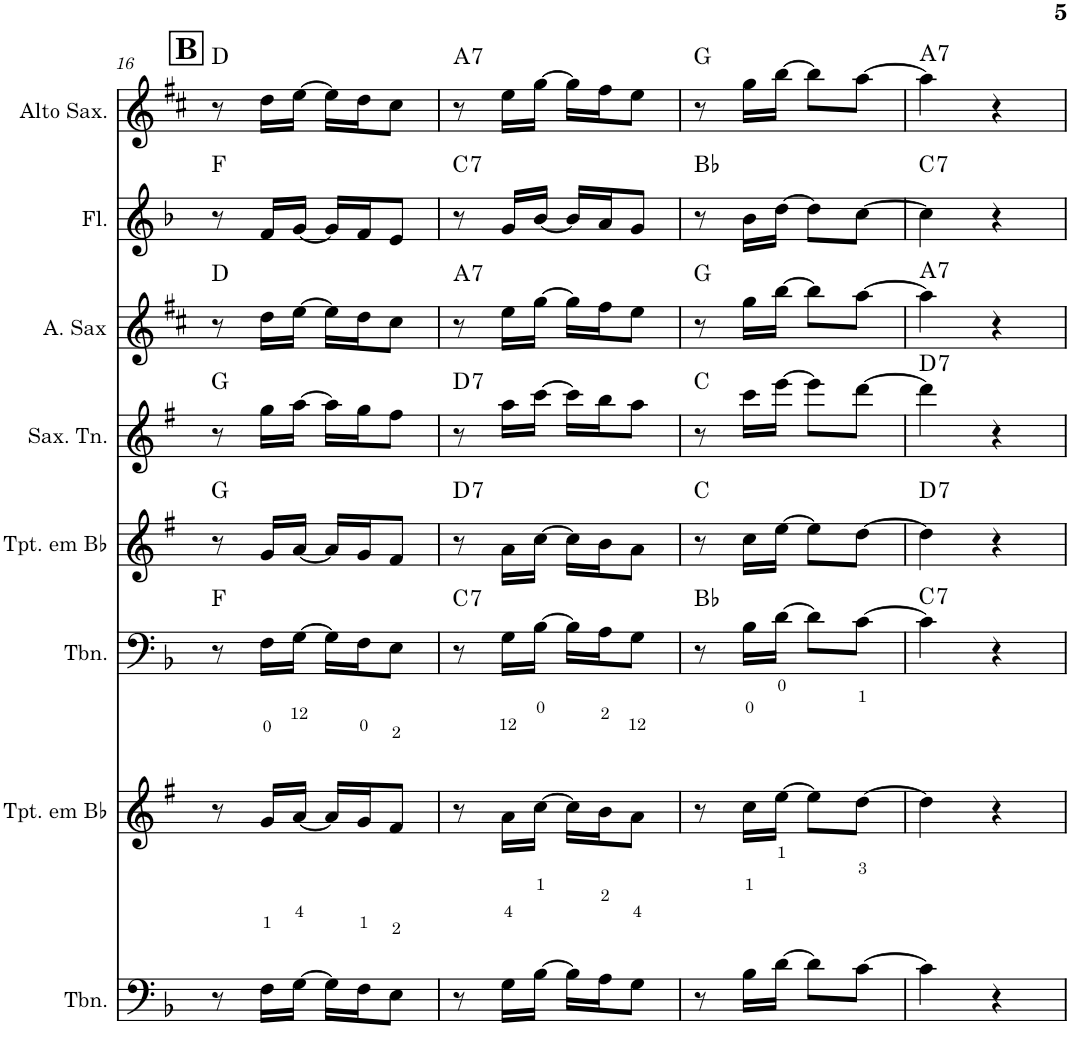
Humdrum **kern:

**kern	**kern	**kern	**harte	**kern	**harte	**kern	**harte	**kern	**kern	**harte	**kern	**harte
*part8	*part7	*part6	*part6	*part5	*part5	*part4	*part4	*part3	*part2	*part2	*part1	*part1
*staff8	*staff7	*staff6	*	*staff5	*	*staff4	*	*staff3	*staff2	*	*staff1	*
*I"Trombone	*I"Trompete em Bb	*I"Trombone	*	*I"Trompete em Bb	*	*I"Saxofone Tenor	*	*I"Saxofone Alto	*I"Flauta Transversal	*	*I"Saxofone Alto	*
*I'Tbn.	*I'Tpt. em Bb	*I'Tbn.	*	*I'Tpt. em Bb	*	*I'Sax. Tn.	*	*	*I'Fl.	*	*	*
!!LO:PB:g=z
*clefF4	*clefG2	*clefF4	*	*clefG2	*	*clefG2	*	*clefG2	*clefG2	*	*clefG2	*
*	*Trd1c2	*	*	*Trd1c2	*	*Trd8c14	*	*Trd5c9	*	*	*Trd5c9	*
*k[b-]	*k[f#]	*k[b-]	*	*k[f#]	*	*k[f#]	*	*k[f#c#]	*k[b-]	*	*k[f#c#]	*
*F:	*G:	*F:	*	*G:	*	*G:	*	*D:	*F:	*	*D:	*
*M2/4	*M2/4	*M2/4	*	*M2/4	*	*M2/4	*	*M2/4	*M2/4	*	*M2/4	*
!!LO:REH:place=s1:a:B:cj:fs=14:t=B
=16	=16	=16	=16	=16	=16	=16	=16	=16	=16	=16	=16	=16
8r	8r	8r	F:maj	8r	G:maj	8r	G:maj	8r	8r	F:maj	8r	D:maj
16F\LL	16g/LL	16F\LL	.	16g/LL	.	16gg\LL	.	16dd\LL	16f/LL	.	16dd\LL	.
[16G\JJ	[16a/JJ	[16G\JJ	.	[16a/JJ	.	[16aa\JJ	.	[16ee\JJ	[16g/JJ	.	[16ee\JJ	.
16G\LL]	16a/LL]	16G\LL]	.	16a/LL]	.	16aa\LL]	.	16ee\LL]	16g/LL]	.	16ee\LL]	.
16F\J	16g/J	16F\J	.	16g/J	.	16gg\J	.	16dd\J	16f/J	.	16dd\J	.
8E\J	8f#/J	8E\J	.	8f#/J	.	8ff#\J	.	8cc#\J	8e/J	.	8cc#\J	.
=17	=17	=17	=17	=17	=17	=17	=17	=17	=17	=17	=17	=17
!	!	!	!LO:H:kt=7	!	!LO:H:kt=7	!	!LO:H:kt=7	!	!	!LO:H:kt=7	!	!LO:H:kt=7
8r	8r	8r	C:7	8r	D:7	8r	D:7	8r	8r	C:7	8r	A:7
16G\LL	16a\LL	16G\LL	.	16a\LL	.	16aa\LL	.	16ee\LL	16g/LL	.	16ee\LL	.
[16B-\JJ	[16cc\JJ	[16B-\JJ	.	[16cc\JJ	.	[16ccc\JJ	.	[16gg\JJ	[16b-/JJ	.	[16gg\JJ	.
16B-\LL]	16cc\LL]	16B-\LL]	.	16cc\LL]	.	16ccc\LL]	.	16gg\LL]	16b-/LL]	.	16gg\LL]	.
16A\J	16b\J	16A\J	.	16b\J	.	16bb\J	.	16ff#\J	16a/J	.	16ff#\J	.
8G\J	8a\J	8G\J	.	8a\J	.	8aa\J	.	8ee\J	8g/J	.	8ee\J	.
=18	=18	=18	=18	=18	=18	=18	=18	=18	=18	=18	=18	=18
8r	8r	8r	Bb:maj	8r	C:maj	8r	C:maj	8r	8r	Bb:maj	8r	G:maj
16B-\LL	16cc\LL	16B-\LL	.	16cc\LL	.	16ccc\LL	.	16gg\LL	16b-\LL	.	16gg\LL	.
[16d\JJ	[16ee\JJ	[16d\JJ	.	[16ee\JJ	.	[16eee\JJ	.	[16bb\JJ	[16dd\JJ	.	[16bb\JJ	.
8d\L]	8ee\L]	8d\L]	.	8ee\L]	.	8eee\L]	.	8bb\L]	8dd\L]	.	8bb\L]	.
[8c\J	[8dd\J	[8c\J	.	[8dd\J	.	[8ddd\J	.	[8aa\J	[8cc\J	.	[8aa\J	.
=19	=19	=19	=19	=19	=19	=19	=19	=19	=19	=19	=19	=19
!	!	!	!LO:H:kt=7	!	!LO:H:kt=7	!	!LO:H:kt=7	!	!	!LO:H:kt=7	!	!LO:H:kt=7
4c\]	4dd\]	4c\]	C:7	4dd\]	D:7	4ddd\]	D:7	4aa\]	4cc\]	C:7	4aa\]	A:7
4r	4r	4r	.	4r	.	4r	.	4r	4r	.	4r	.
=	=	=	=	=	=	=	=	=	=	=	=	=
*-	*-	*-	*-	*-	*-	*-	*-	*-	*-	*-	*-	*-
